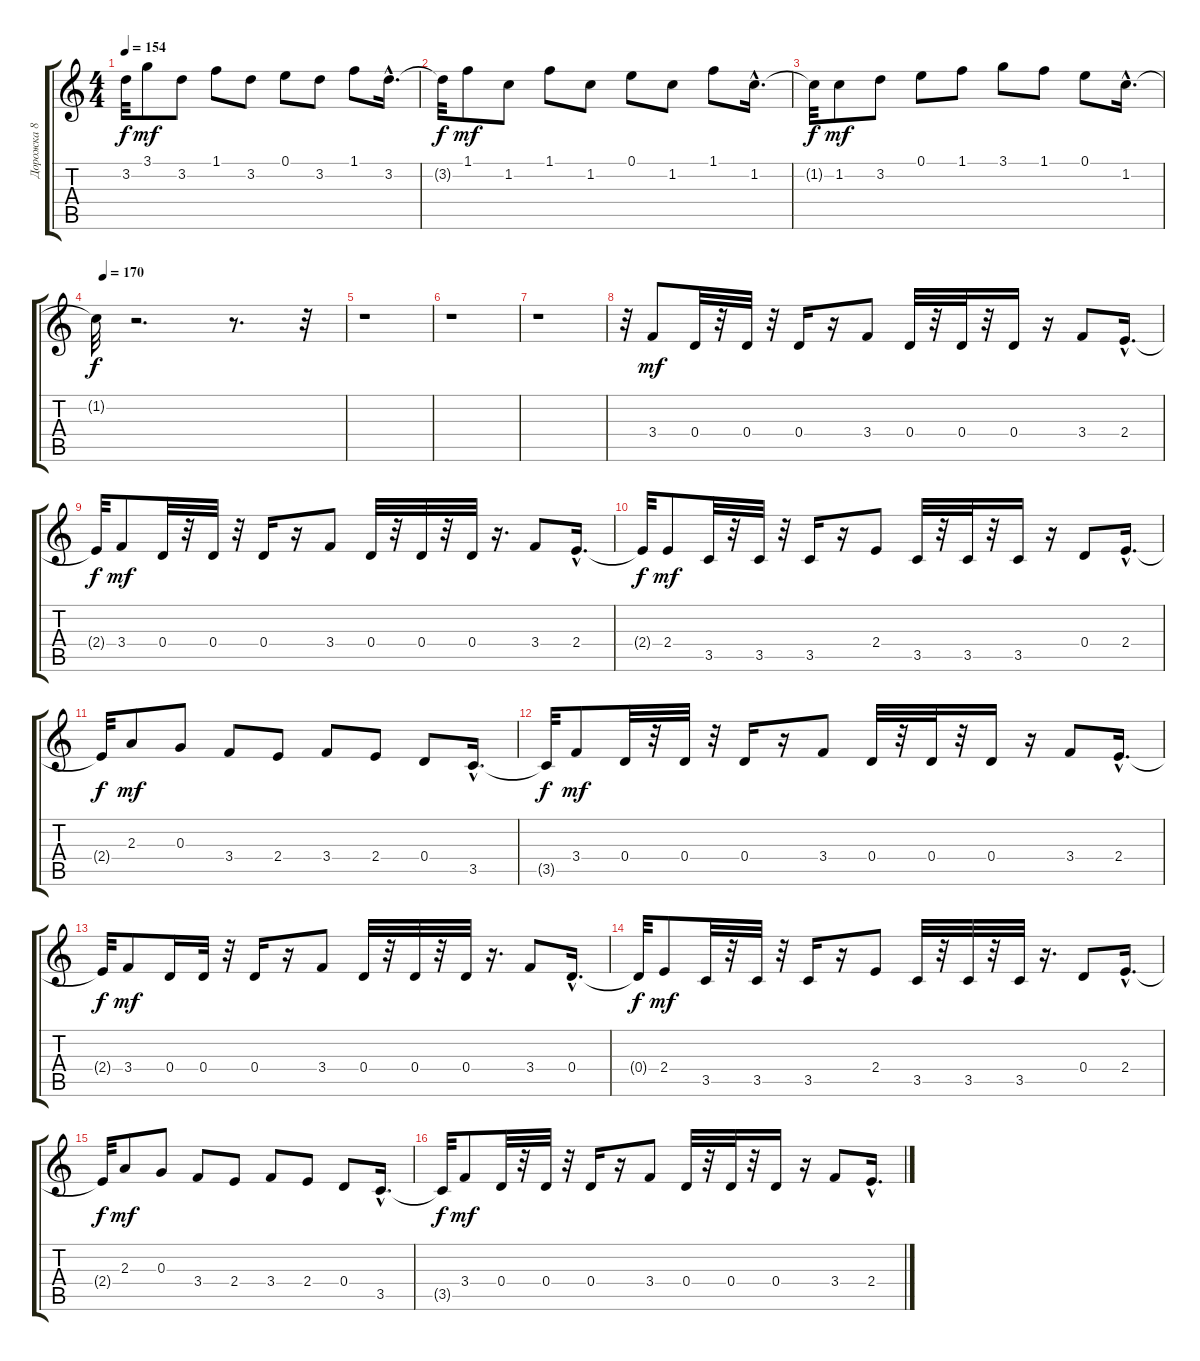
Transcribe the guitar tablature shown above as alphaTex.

\track ("Дорожка 8" "Дорожка 8") {instrument overdrivenguitar}
\staff {score tabs}
\tuning (E4 B3 G3 D3 A2 E2) {hide}
\ts (4 4)
\tempo 154
\clef g2
\ks c
3.2{t}.32{dy f} 3.1.8{dy mf} 3.2.8 1.1.8 3.2.8 0.1.8 3.2.8 1.1.8 3.2{hac}.16{d} |
3.2{t}.32{dy f} 1.1.8{dy mf} 1.2.8 1.1.8 1.2.8 0.1.8 1.2.8 1.1.8 1.2{hac}.16{d} |
1.2{t}.32{dy f} 1.2.8{dy mf} 3.2.8 0.1.8 1.1.8 3.1.8 1.1.8 0.1.8 1.2{hac}.16{d} |
\tempo (170 0.03125)
1.2{t}.32{dy f} r.2{d} r.8{d} r.32 |
r.1 |
r.1 |
r.1 |
r.32 3.4.8{dy mf} 0.4.32 r.32 0.4.32 r.32 0.4.16 r.16 3.4.8 0.4.32 r.32 0.4.32 r.32 0.4.16 r.16 3.4.8 2.4{hac}.16{d} |
2.4{t}.32{dy f} 3.4.8{dy mf} 0.4.32 r.32 0.4.32 r.32 0.4.16 r.16 3.4.8 0.4.32 r.32 0.4.32 r.32 0.4.32 r.16{d} 3.4.8 2.4{hac}.16{d} |
2.4{t}.32{dy f} 2.4.8{dy mf} 3.5.32 r.32 3.5.32 r.32 3.5.16 r.16 2.4.8 3.5.32 r.32 3.5.32 r.32 3.5.16 r.16 0.4.8 2.4{hac}.16{d} |
2.4{t}.32{dy f} 2.3.8{dy mf} 0.3.8 3.4.8 2.4.8 3.4.8 2.4.8 0.4.8 3.5{hac}.16{d} |
3.5{t}.32{dy f} 3.4.8{dy mf} 0.4.32 r.32 0.4.32 r.32 0.4.16 r.16 3.4.8 0.4.32 r.32 0.4.32 r.32 0.4.16 r.16 3.4.8 2.4{hac}.16{d} |
2.4{t}.32{dy f} 3.4.8{dy mf} 0.4.16 0.4.32 r.32 0.4.16 r.16 3.4.8 0.4.32 r.32 0.4.32 r.32 0.4.32 r.16{d} 3.4.8 0.4{hac}.16{d} |
0.4{t}.32{dy f} 2.4.8{dy mf} 3.5.32 r.32 3.5.32 r.32 3.5.16 r.16 2.4.8 3.5.32 r.32 3.5.32 r.32 3.5.32 r.16{d} 0.4.8 2.4{hac}.16{d} |
2.4{t}.32{dy f} 2.3.8{dy mf} 0.3.8 3.4.8 2.4.8 3.4.8 2.4.8 0.4.8 3.5{hac}.16{d} |
3.5{t}.32{dy f} 3.4.8{dy mf} 0.4.32 r.32 0.4.32 r.32 0.4.16 r.16 3.4.8 0.4.32 r.32 0.4.32 r.32 0.4.16 r.16 3.4.8 2.4{hac}.16{d}
